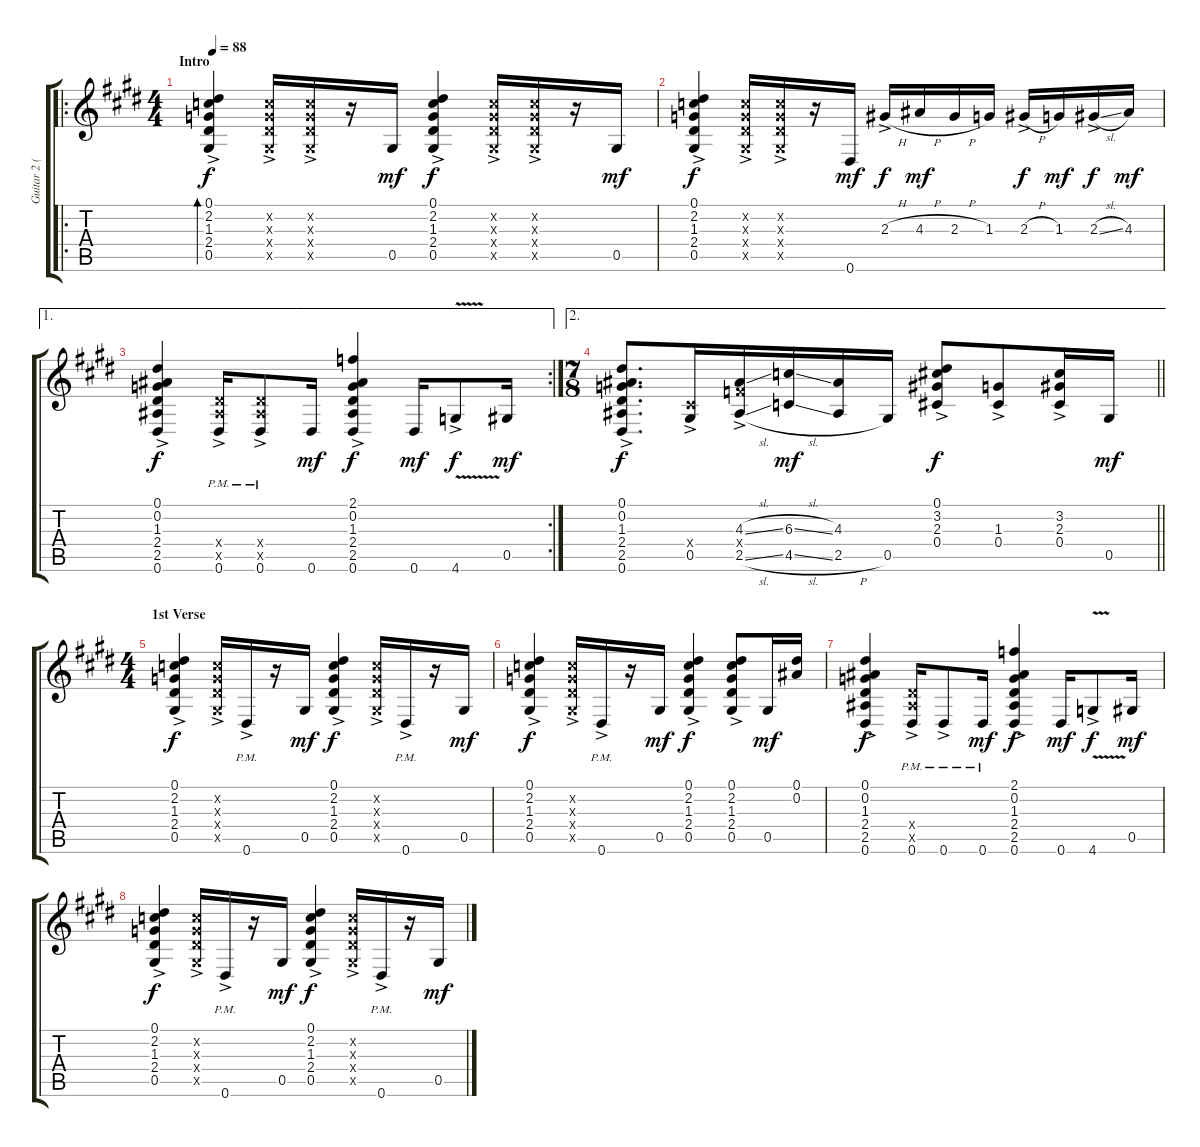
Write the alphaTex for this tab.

\track ("Guitar 2 (James)" "Guitar 2 (") {instrument distortionguitar}
\staff {score tabs}
\tuning (Eb4 Bb3 Gb3 Db3 Ab2 Eb2) {hide}
\ro
\ts (4 4)
\section ("" "Intro")
\tempo 88
\clef g2
\ks e
(0.1{ac} 2.2{ac} 1.3{ac} 2.4{ac} 0.5{ac}).4{bd 30 dy f instrument distortionguitar} (2.2{ac x} 1.3{ac x} 2.4{ac x} 0.5{ac x}).16 (2.2{ac x} 1.3{ac x} 2.4{ac x} 0.5{ac x}).16 r.16 0.5.16{dy mf} (0.1{ac} 2.2{ac} 1.3{ac} 2.4{ac} 0.5{ac}).4{dy f} (2.2{ac x} 1.3{ac x} 2.4{ac x} 0.5{ac x}).16 (2.2{ac x} 1.3{ac x} 2.4{ac x} 0.5{ac x}).16 r.16 0.5.16{dy mf} |
\ks c#minor
(0.1{ac} 2.2{ac} 1.3{ac} 2.4{ac} 0.5{ac}).4{dy f} (2.2{ac x} 1.3{ac x} 2.4{ac x} 0.5{ac x}).16 (2.2{ac x} 1.3{ac x} 2.4{ac x} 0.5{ac x}).16 r.16 0.6.16{dy mf} 2.3{h ac}.16{dy f} 4.3{h}.16{dy mf} 2.3{h}.16 1.3.16 2.3{h ac}.16{dy f} 1.3.16{dy mf} 2.3{sl ac}.16{dy f} 4.3.16{dy mf} |
\ae 1
\rc 2
\ks e
(0.1{ac} 0.2{ac} 1.3{ac} 2.4{ac} 2.5{ac} 0.6{ac}).4{dy f} (2.4{ac pm x} 2.5{ac pm x} 0.6{ac pm}).16 (2.4{ac pm x} 2.5{ac pm x} 0.6{ac pm}).8 0.6.16{dy mf} (2.1{ac} 0.2{ac} 1.3{ac} 2.4{ac} 2.5{ac} 0.6{ac}).4{dy f} 0.6.16{dy mf} 4.6{v ac}.8{dy f} 0.5.16{dy mf} |
\ae 2
\ts (7 8)
\barLineRight lightlight
\ks c#minor
(0.1{ac} 0.2{ac} 1.3{ac} 2.4{ac} 2.5{ac} 0.6{ac}).8{d dy f} (0.4{ac x} 0.5{ac}).16 (4.3{sl ac} 4.4{ac x} 2.5{sl ac}).16 (6.3{sl} 4.5{sl}).16{dy mf} (4.3 2.5{h}).16 0.5.16 (0.1{ac} 3.2{ac} 2.3{ac} 0.4{ac}).8{dy f} (1.3{ac} 0.4{ac}).8 (3.2{ac} 2.3{ac} 0.4{ac}).16 0.5.16{dy mf} |
\ts (4 4)
\section ("" "1st Verse")
\ks e
(0.1{ac} 2.2{ac} 1.3{ac} 2.4{ac} 0.5{ac}).4{dy f} (2.2{ac x} 1.3{ac x} 2.4{ac x} 0.5{ac x}).16 0.6{ac pm}.16 r.16 0.5.16{dy mf} (0.1{ac} 2.2{ac} 1.3{ac} 2.4{ac} 0.5{ac}).4{dy f} (2.2{ac x} 1.3{ac x} 2.4{ac x} 0.5{ac x}).16 0.6{ac pm}.16 r.16 0.5.16{dy mf} |
\ks c#minor
(0.1{ac} 2.2{ac} 1.3{ac} 2.4{ac} 0.5{ac}).4{dy f} (2.2{ac x} 1.3{ac x} 2.4{ac x} 0.5{ac x}).16 0.6{ac pm}.16 r.16 0.5.16{dy mf} (0.1{ac} 2.2{ac} 1.3{ac} 2.4{ac} 0.5{ac}).4{dy f} (0.1{ac} 2.2{ac} 1.3{ac} 2.4{ac} 0.5{ac}).8 0.5.16{dy mf} (0.1 0.2).16 |
\ks e
(0.1{ac} 0.2{ac} 1.3{ac} 2.4{ac} 2.5{ac} 0.6{ac}).4{dy f} (2.4{ac pm x} 2.5{ac pm x} 0.6{ac pm}).16 0.6{ac pm}.8 0.6{pm}.16{dy mf} (2.1{ac} 0.2{ac} 1.3{ac} 2.4{ac} 2.5{ac} 0.6{ac}).4{dy f} 0.6.16{dy mf} 4.6{v ac}.8{dy f} 0.5.16{dy mf} |
(0.1{ac} 2.2{ac} 1.3{ac} 2.4{ac} 0.5{ac}).4{dy f} (2.2{ac x} 1.3{ac x} 2.4{ac x} 0.5{ac x}).16 0.6{ac pm}.16 r.16 0.5.16{dy mf} (0.1{ac} 2.2{ac} 1.3{ac} 2.4{ac} 0.5{ac}).4{dy f} (2.2{ac x} 1.3{ac x} 2.4{ac x} 0.5{ac x}).16 0.6{ac pm}.16 r.16 0.5.16{dy mf}
